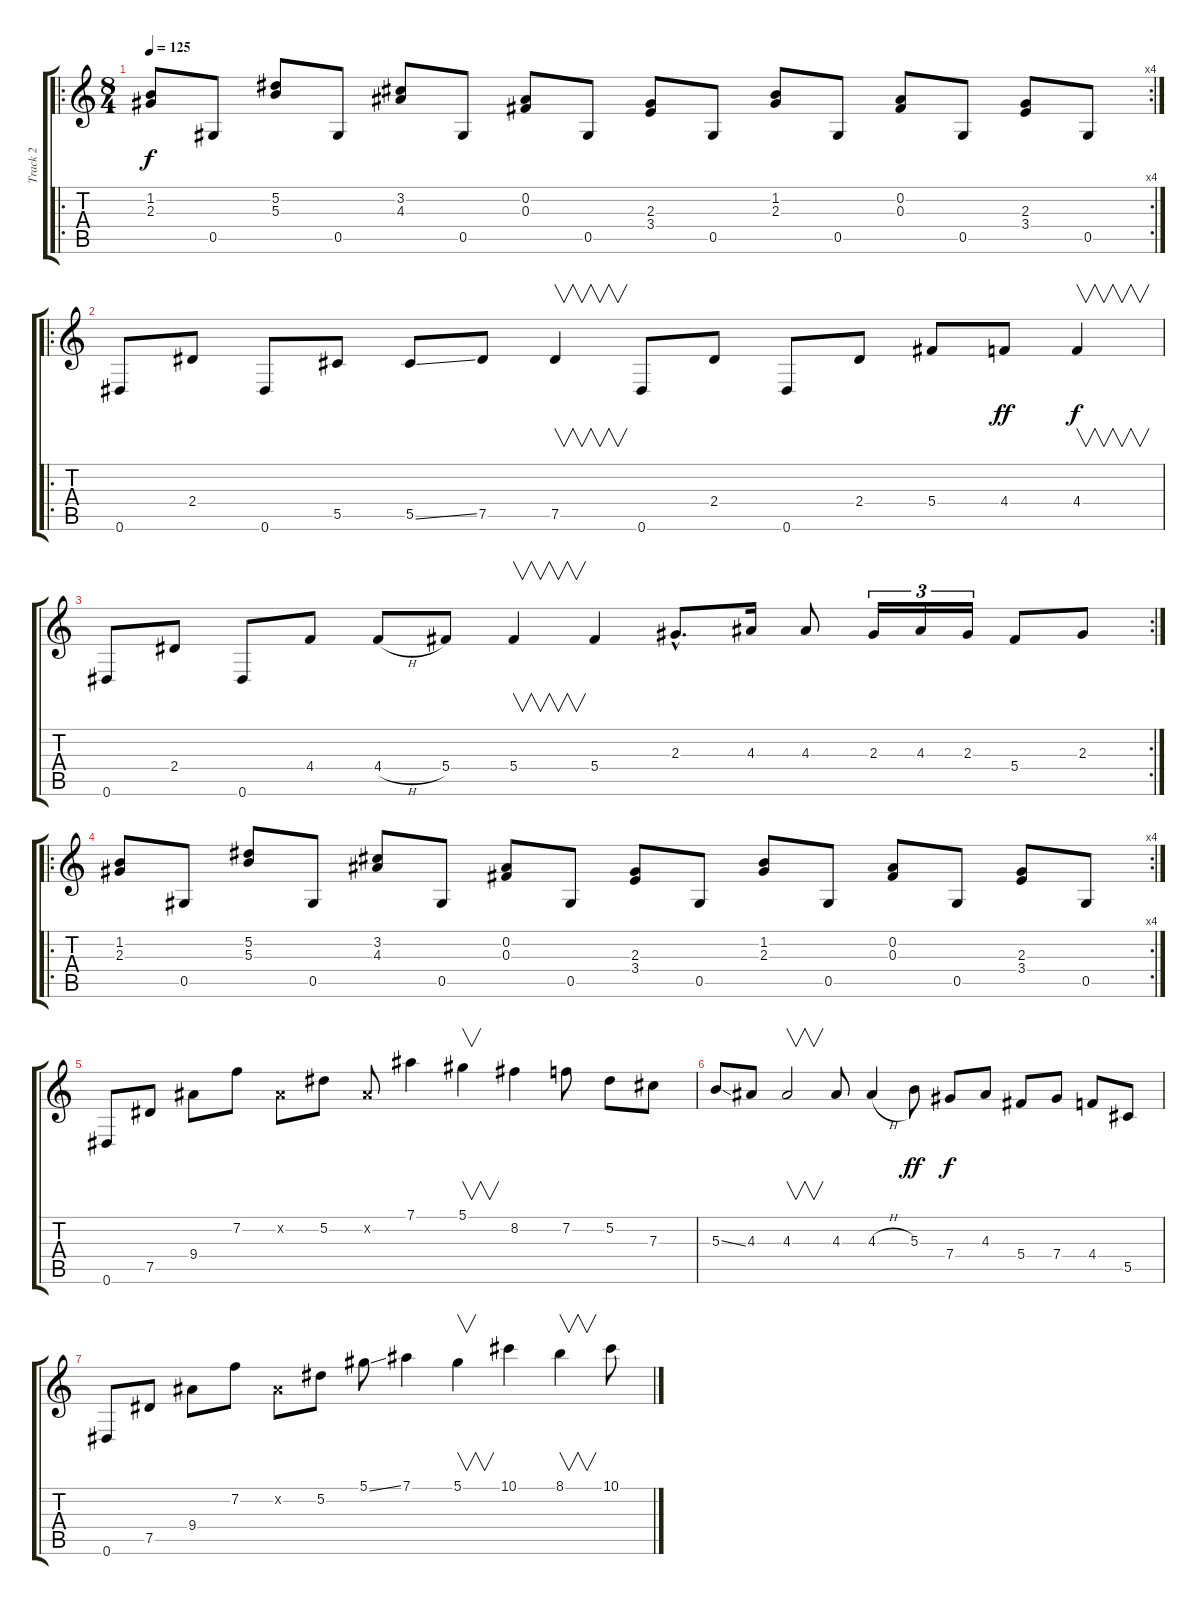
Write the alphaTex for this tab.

\track ("Track 2" "Track 2") {instrument acousticguitarsteel}
\staff {score tabs}
\tuning (Eb4 Bb3 Gb3 Db3 Ab2 Eb2) {hide}
\ro
\rc 4
\ts (8 4)
\tempo 125
\clef g2
\ks c
(1.2 2.3).8{dy f} 0.5.8 (5.2 5.3).8 0.5.8 (3.2 4.3).8 0.5.8 (0.2 0.3).8 0.5.8 (2.3 3.4).8 0.5.8 (1.2 2.3).8 0.5.8 (0.2 0.3).8 0.5.8 (2.3 3.4).8 0.5.8 |
\ro
0.6.8 2.4.8 0.6.8 5.5.8 5.5{ss}.8 7.5.8 7.5.4{v} 0.6.8 2.4.8 0.6.8 2.4.8 5.4.8 4.4.8{dy ff} 4.4.4{v dy f} |
\rc 2
0.6.8 2.4.8 0.6.8 4.4.8 4.4{h}.8 5.4.8 5.4.4{v} 5.4.4 2.3{hac}.8{d} 4.3.16 4.3.8 2.3.16{tu (3 2)} 4.3.16{tu (3 2)} 2.3.16{tu (3 2)} 5.4.8 2.3.8 |
\ro
\rc 4
(1.2 2.3).8 0.5.8 (5.2 5.3).8 0.5.8 (3.2 4.3).8 0.5.8 (0.2 0.3).8 0.5.8 (2.3 3.4).8 0.5.8 (1.2 2.3).8 0.5.8 (0.2 0.3).8 0.5.8 (2.3 3.4).8 0.5.8 |
0.6.8 7.5.8 9.4.8 7.2.8 0.2{x}.8 5.2.8 0.2{x}.8 7.1.4 5.1.4{v} 8.2.4 7.2.8 5.2.8 7.3.8 |
5.3{ss}.8 4.3.8 4.3.2{v} 4.3.8 4.3{h}.4 5.3.8{dy ff} 7.4.8{dy f} 4.3.8 5.4.8 7.4.8 4.4.8 5.5.8 |
0.6.8 7.5.8 9.4.8 7.2.8 0.2{x}.8 5.2.8 5.1{ss}.8 7.1.4 5.1.4{v} 10.1.4 8.1.4{v} 10.1.8
